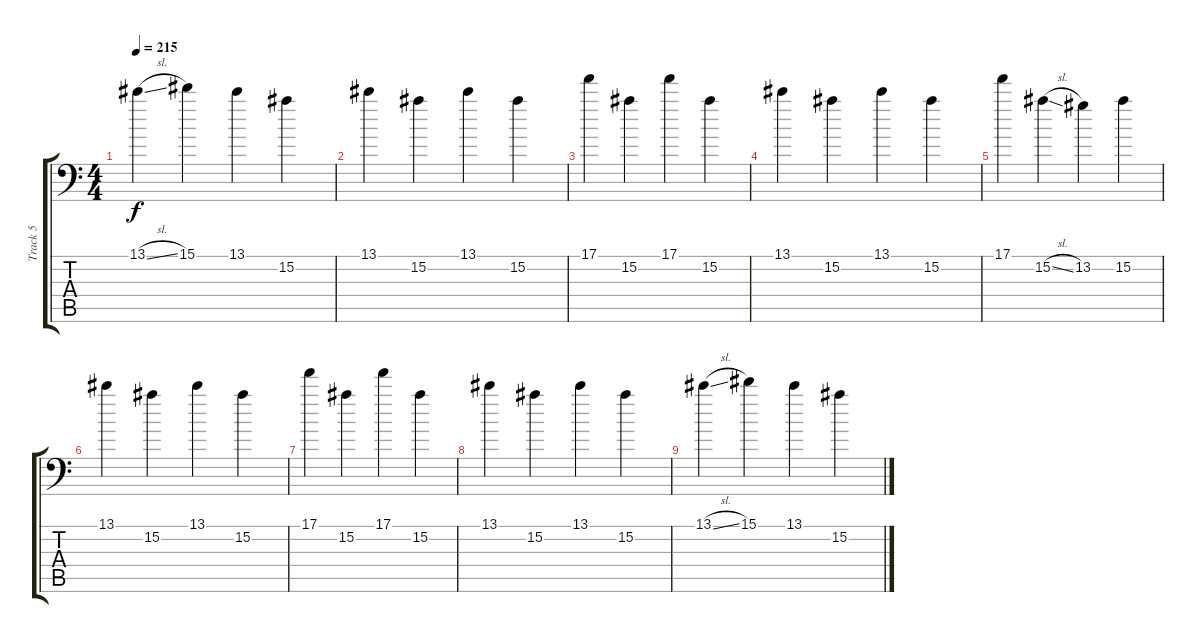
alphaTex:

\track ("Track 5" "Track 5") {instrument overdrivenguitar}
\staff {score tabs}
\tuning (C4 G3 Eb3 Bb2 F2 Bb1) {hide}
\ts (4 4)
\tempo 215
\clef f4
\ks c
13.1{sl}.4{dy f} 15.1.4 13.1.4 15.2.4 |
13.1.4 15.2.4 13.1.4 15.2.4 |
17.1.4 15.2.4 17.1.4 15.2.4 |
13.1.4 15.2.4 13.1.4 15.2.4 |
17.1.4 15.2{sl}.4 13.2.4 15.2.4 |
13.1.4 15.2.4 13.1.4 15.2.4 |
17.1.4 15.2.4 17.1.4 15.2.4 |
13.1.4 15.2.4 13.1.4 15.2.4 |
13.1{sl}.4 15.1.4 13.1.4 15.2.4
